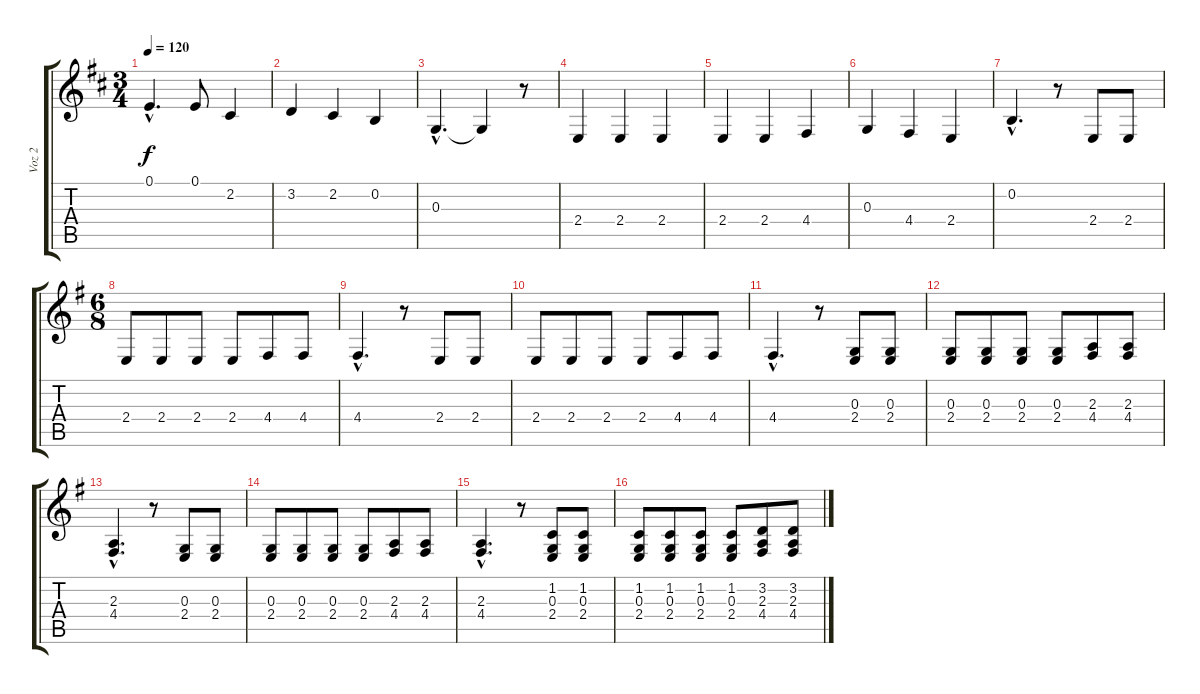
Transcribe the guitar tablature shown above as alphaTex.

\track ("Voz 2" "Voz 2") {instrument violin}
\staff {score tabs}
\tuning (E4 B3 G3 D3 A2 E2) {hide}
\ts (3 4)
\tempo 120
\clef g2
\ks d
0.1{hac}.4{d dy f} 0.1.8 2.2.4 |
3.2.4 2.2.4 0.2.4 |
0.3{hac}.4{d} 0.3{t}.4 r.8 |
2.4.4 2.4.4 2.4.4 |
2.4.4 2.4.4 4.4.4 |
0.3.4 4.4.4 2.4.4 |
0.2{hac}.4{d} r.8 2.4.8 2.4.8 |
\ts (6 8)
\ks g
2.4.8 2.4.8 2.4.8 2.4.8 4.4.8 4.4.8 |
4.4{hac}.4{d} r.8 2.4.8 2.4.8 |
2.4.8 2.4.8 2.4.8 2.4.8 4.4.8 4.4.8 |
4.4{hac}.4{d} r.8 (0.3 2.4).8 (0.3 2.4).8 |
(0.3 2.4).8 (0.3 2.4).8 (0.3 2.4).8 (0.3 2.4).8 (2.3 4.4).8 (2.3 4.4).8 |
(2.3{hac} 4.4{hac}).4{d} r.8 (0.3 2.4).8 (0.3 2.4).8 |
(0.3 2.4).8 (0.3 2.4).8 (0.3 2.4).8 (0.3 2.4).8 (2.3 4.4).8 (2.3 4.4).8 |
(2.3{hac} 4.4{hac}).4{d} r.8 (1.2 0.3 2.4).8 (1.2 0.3 2.4).8 |
(1.2 0.3 2.4).8 (1.2 0.3 2.4).8 (1.2 0.3 2.4).8 (1.2 0.3 2.4).8 (3.2 2.3 4.4).8 (3.2 2.3 4.4).8
